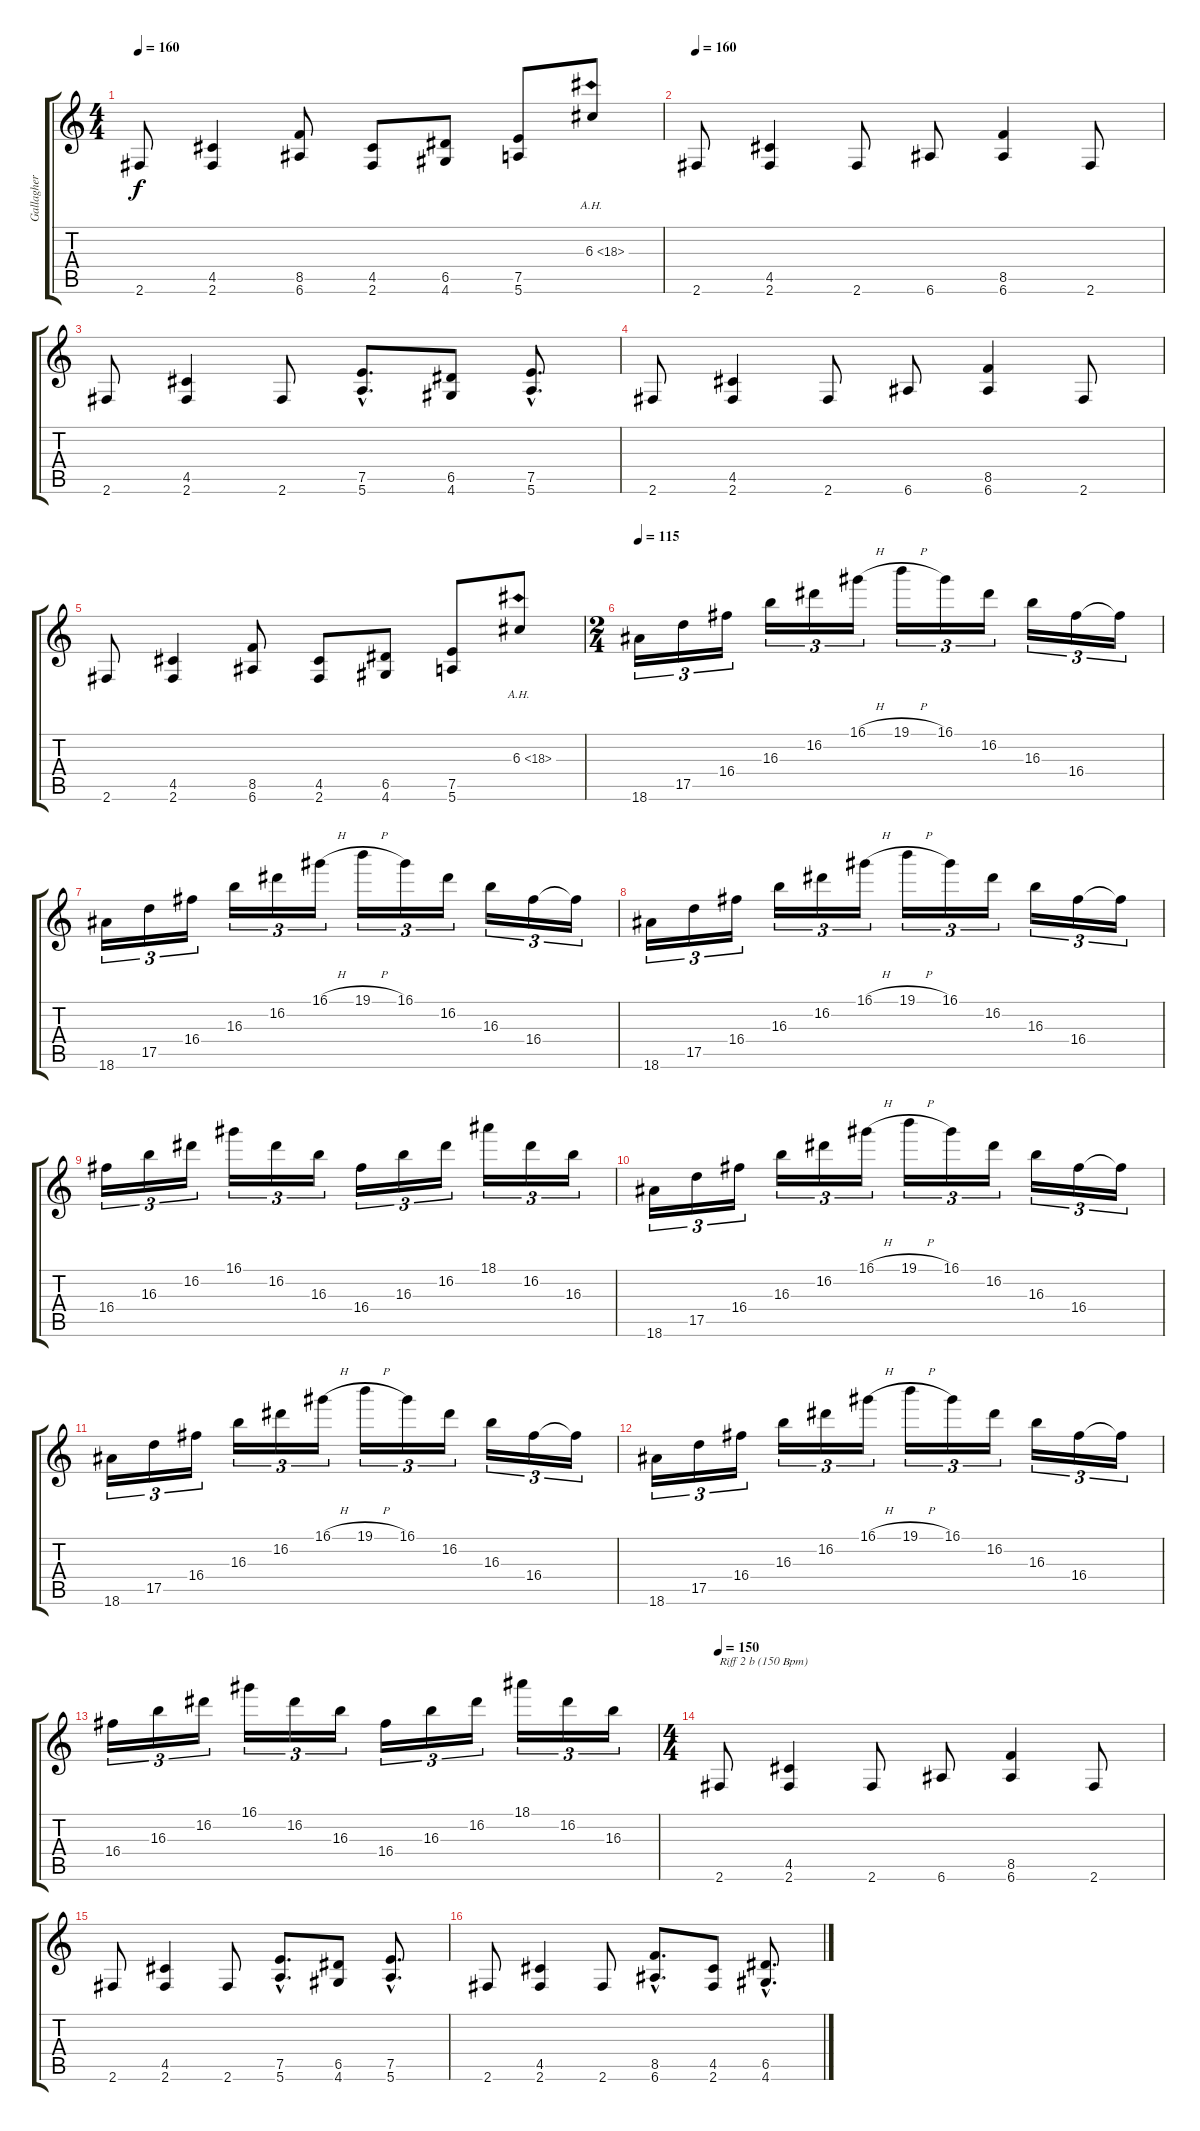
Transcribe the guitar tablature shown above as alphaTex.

\track ("Gallagher (Guitar)" "Gallagher ") {instrument distortionguitar}
\staff {score tabs}
\tuning (E4 B3 G3 D3 A2 E2) {hide}
\ts (4 4)
\tempo 160
\clef g2
\ks c
2.6.8{dy f} (4.5 2.6).4 (8.5 6.6).8 (4.5 2.6).8 (6.5 4.6).8 (7.5 5.6).8 6.3{ah 12}.8 |
\tempo 160
2.6.8 (4.5 2.6).4 2.6.8 6.6.8 (8.5 6.6).4 2.6.8 |
2.6.8 (4.5 2.6).4 2.6.8 (7.5{hac} 5.6{hac}).8{d} (6.5 4.6).8 (7.5{hac} 5.6{hac}).8{d} |
2.6.8 (4.5 2.6).4 2.6.8 6.6.8 (8.5 6.6).4 2.6.8 |
2.6.8 (4.5 2.6).4 (8.5 6.6).8 (4.5 2.6).8 (6.5 4.6).8 (7.5 5.6).8 6.3{ah 12}.8 |
\ts (2 4)
\tempo 115
18.6.16{tu (3 2)} 17.5.16{tu (3 2)} 16.4.16{tu (3 2)} 16.3.16{tu (3 2)} 16.2.16{tu (3 2)} 16.1{h}.16{tu (3 2)} 19.1{h}.16{tu (3 2)} 16.1.16{tu (3 2)} 16.2.16{tu (3 2)} 16.3.16{tu (3 2)} 16.4.16{tu (3 2)} 16.4{t}.16{tu (3 2)} |
18.6.16{tu (3 2)} 17.5.16{tu (3 2)} 16.4.16{tu (3 2)} 16.3.16{tu (3 2)} 16.2.16{tu (3 2)} 16.1{h}.16{tu (3 2)} 19.1{h}.16{tu (3 2)} 16.1.16{tu (3 2)} 16.2.16{tu (3 2)} 16.3.16{tu (3 2)} 16.4.16{tu (3 2)} 16.4{t}.16{tu (3 2)} |
18.6.16{tu (3 2)} 17.5.16{tu (3 2)} 16.4.16{tu (3 2)} 16.3.16{tu (3 2)} 16.2.16{tu (3 2)} 16.1{h}.16{tu (3 2)} 19.1{h}.16{tu (3 2)} 16.1.16{tu (3 2)} 16.2.16{tu (3 2)} 16.3.16{tu (3 2)} 16.4.16{tu (3 2)} 16.4{t}.16{tu (3 2)} |
16.4.16{tu (3 2)} 16.3.16{tu (3 2)} 16.2.16{tu (3 2)} 16.1.16{tu (3 2)} 16.2.16{tu (3 2)} 16.3.16{tu (3 2)} 16.4.16{tu (3 2)} 16.3.16{tu (3 2)} 16.2.16{tu (3 2)} 18.1.16{tu (3 2)} 16.2.16{tu (3 2)} 16.3.16{tu (3 2)} |
18.6.16{tu (3 2)} 17.5.16{tu (3 2)} 16.4.16{tu (3 2)} 16.3.16{tu (3 2)} 16.2.16{tu (3 2)} 16.1{h}.16{tu (3 2)} 19.1{h}.16{tu (3 2)} 16.1.16{tu (3 2)} 16.2.16{tu (3 2)} 16.3.16{tu (3 2)} 16.4.16{tu (3 2)} 16.4{t}.16{tu (3 2)} |
18.6.16{tu (3 2)} 17.5.16{tu (3 2)} 16.4.16{tu (3 2)} 16.3.16{tu (3 2)} 16.2.16{tu (3 2)} 16.1{h}.16{tu (3 2)} 19.1{h}.16{tu (3 2)} 16.1.16{tu (3 2)} 16.2.16{tu (3 2)} 16.3.16{tu (3 2)} 16.4.16{tu (3 2)} 16.4{t}.16{tu (3 2)} |
18.6.16{tu (3 2)} 17.5.16{tu (3 2)} 16.4.16{tu (3 2)} 16.3.16{tu (3 2)} 16.2.16{tu (3 2)} 16.1{h}.16{tu (3 2)} 19.1{h}.16{tu (3 2)} 16.1.16{tu (3 2)} 16.2.16{tu (3 2)} 16.3.16{tu (3 2)} 16.4.16{tu (3 2)} 16.4{t}.16{tu (3 2)} |
16.4.16{tu (3 2)} 16.3.16{tu (3 2)} 16.2.16{tu (3 2)} 16.1.16{tu (3 2)} 16.2.16{tu (3 2)} 16.3.16{tu (3 2)} 16.4.16{tu (3 2)} 16.3.16{tu (3 2)} 16.2.16{tu (3 2)} 18.1.16{tu (3 2)} 16.2.16{tu (3 2)} 16.3.16{tu (3 2)} |
\ts (4 4)
\tempo 150
2.6.8{txt "Riff 2 b (150 Bpm)"} (4.5 2.6).4 2.6.8 6.6.8 (8.5 6.6).4 2.6.8 |
2.6.8 (4.5 2.6).4 2.6.8 (7.5{hac} 5.6{hac}).8{d} (6.5 4.6).8 (7.5{hac} 5.6{hac}).8{d} |
2.6.8 (4.5 2.6).4 2.6.8 (8.5{hac} 6.6{hac}).8{d} (4.5 2.6).8 (6.5{hac} 4.6{hac}).8{d}
